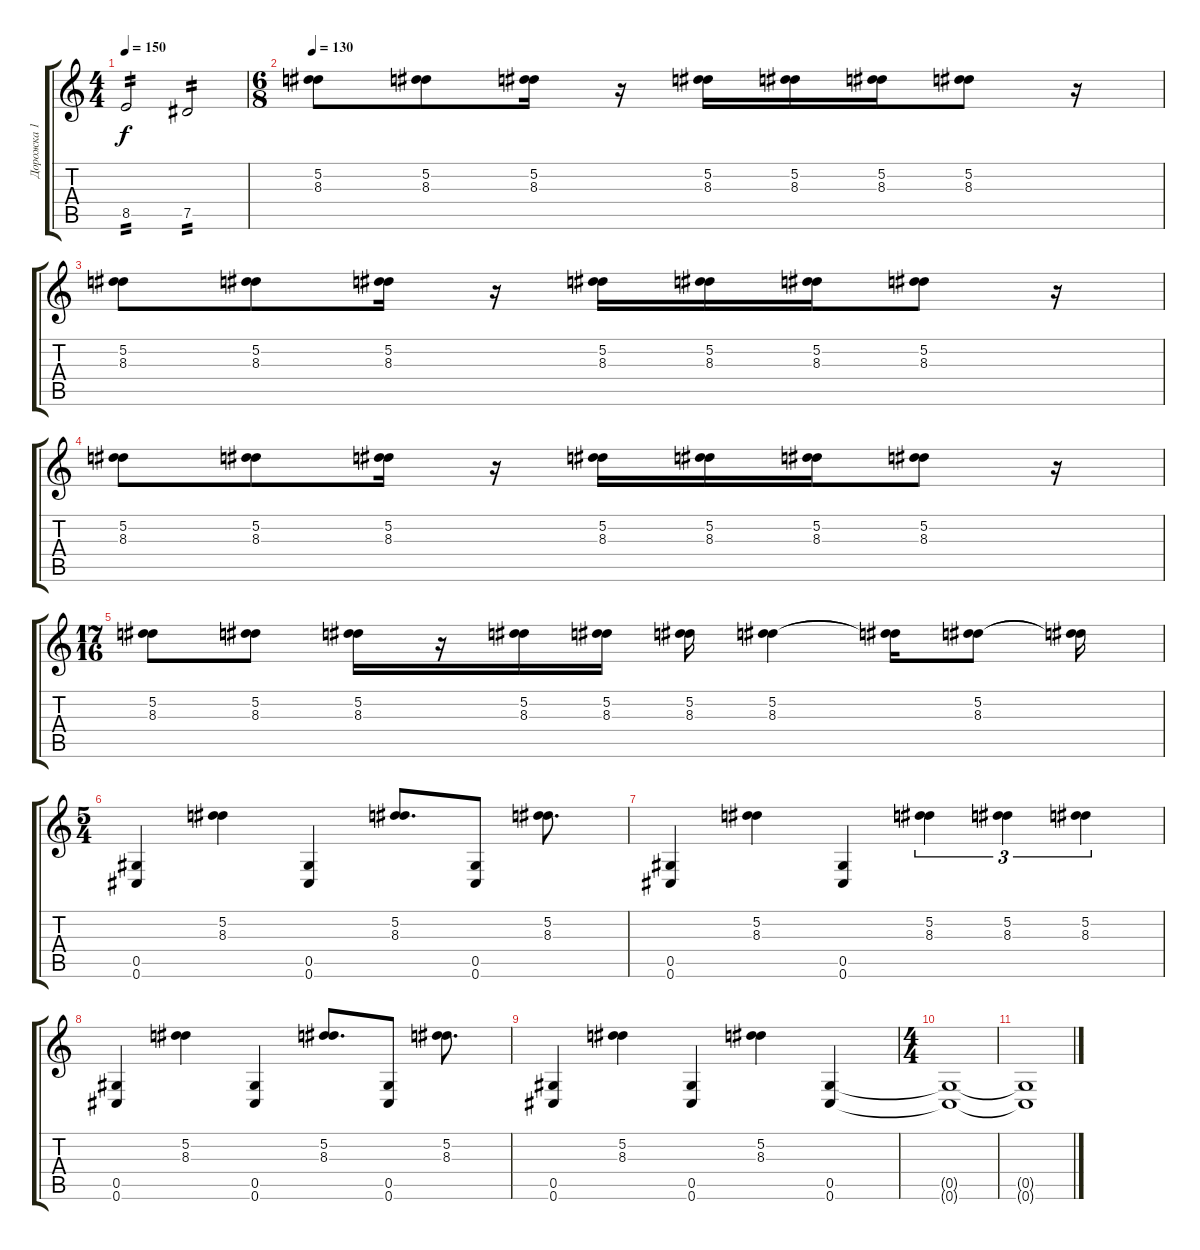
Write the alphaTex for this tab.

\track ("Дорожка 1" "Дорожка 1") {instrument distortionguitar}
\staff {score tabs}
\tuning (Eb4 Bb3 Gb3 Db3 Ab2 Db2) {hide}
\ts (4 4)
\tempo 150
\clef g2
\ks c
8.5.2{tp 2 dy f} 7.5.2{tp 2} |
\ts (6 8)
\tempo 130
(5.2 8.3).8{balance 8} (5.2 8.3).8 (5.2 8.3).16 r.16 (5.2 8.3).16 (5.2 8.3).16 (5.2 8.3).16 (5.2 8.3).8 r.16 |
(5.2 8.3).8 (5.2 8.3).8 (5.2 8.3).16 r.16 (5.2 8.3).16 (5.2 8.3).16 (5.2 8.3).16 (5.2 8.3).8 r.16 |
(5.2 8.3).8 (5.2 8.3).8 (5.2 8.3).16 r.16 (5.2 8.3).16 (5.2 8.3).16 (5.2 8.3).16 (5.2 8.3).8 r.16 |
\ts (17 16)
(5.2 8.3).8 (5.2 8.3).8 (5.2 8.3).16 r.16 (5.2 8.3).16 (5.2 8.3).16 (5.2 8.3).16 (5.2 8.3).4 (5.2{t} 8.3{t}).16 (5.2 8.3).8 (5.2{t} 8.3{t}).16 |
\ts (5 4)
(0.5 0.6).4 (5.2 8.3).4 (0.5 0.6).4 (5.2 8.3).8{d} (0.5 0.6).8 (5.2 8.3).8{d} |
(0.5 0.6).4 (5.2 8.3).4 (0.5 0.6).4 (5.2 8.3).4{tu (3 2)} (5.2 8.3).4{tu (3 2)} (5.2 8.3).4{tu (3 2)} |
(0.5 0.6).4{balance 0} (5.2 8.3).4 (0.5 0.6).4 (5.2 8.3).8{d} (0.5 0.6).8 (5.2 8.3).8{d} |
(0.5 0.6).4 (5.2 8.3).4 (0.5 0.6).4 (5.2 8.3).4 (0.5 0.6).4 |
\ts (4 4)
(0.5{t} 0.6{t}).1 |
(0.5{t} 0.6{t}).1
